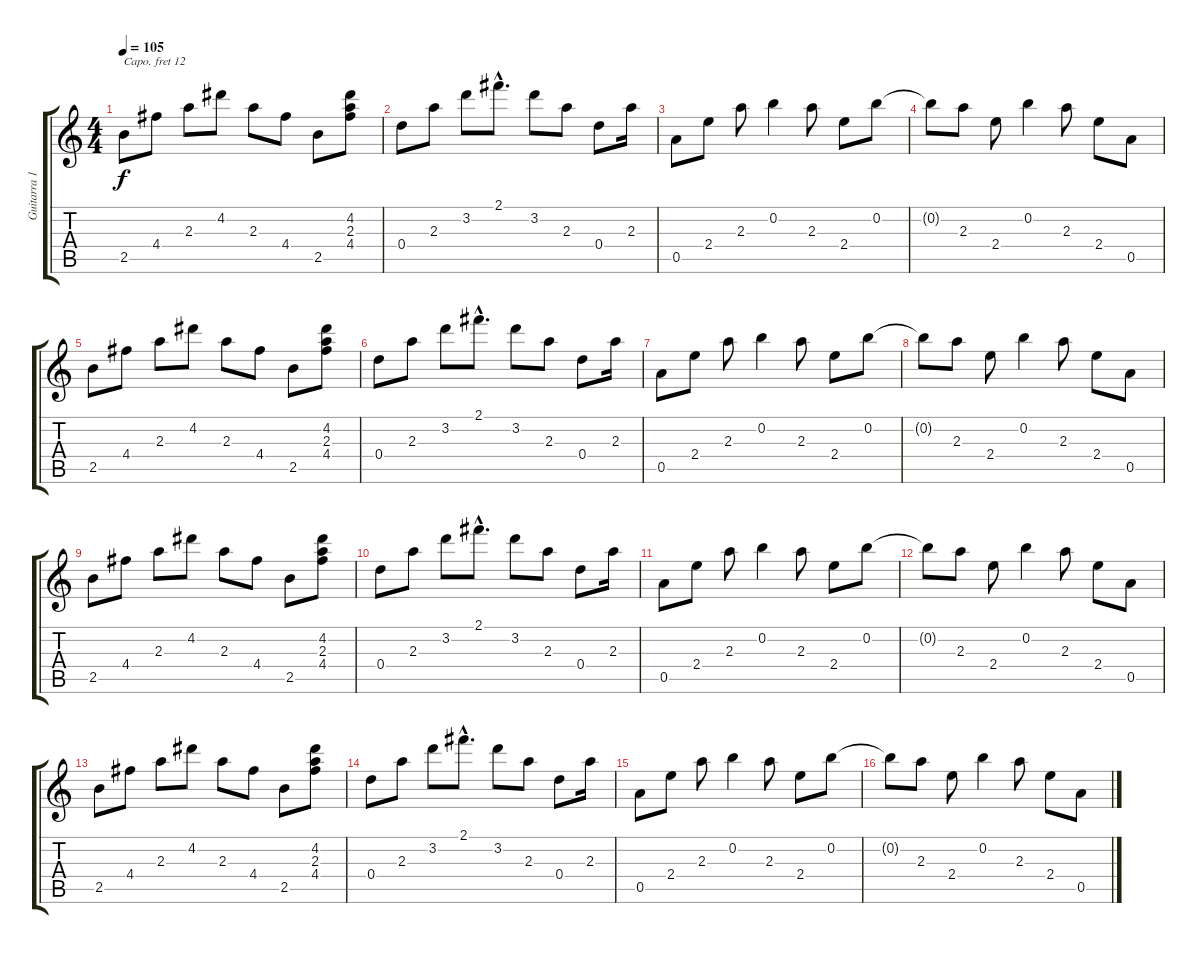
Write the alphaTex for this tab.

\track ("Guitarra 1" "Guitarra 1") {instrument electricguitarclean}
\staff {score tabs}
\capo 12
\tuning (E4 B3 G3 D3 A2 E2) {hide}
\ts (4 4)
\tempo 105
\clef g2
\ks c
2.5.8{dy f} 4.4.8 2.3.8 4.2.8 2.3.8 4.4.8 2.5.8 (4.2 2.3 4.4).8 |
0.4.8 2.3.8 3.2.8 2.1{hac}.8{d} 3.2.8 2.3.8 0.4.8 2.3.16 |
0.5.8 2.4.8 2.3.8 0.2.4 2.3.8 2.4.8 0.2.8 |
0.2{t}.8 2.3.8 2.4.8 0.2.4 2.3.8 2.4.8 0.5.8 |
2.5.8 4.4.8 2.3.8 4.2.8 2.3.8 4.4.8 2.5.8 (4.2 2.3 4.4).8 |
0.4.8 2.3.8 3.2.8 2.1{hac}.8{d} 3.2.8 2.3.8 0.4.8 2.3.16 |
0.5.8 2.4.8 2.3.8 0.2.4 2.3.8 2.4.8 0.2.8 |
0.2{t}.8 2.3.8 2.4.8 0.2.4 2.3.8 2.4.8 0.5.8 |
2.5.8 4.4.8 2.3.8 4.2.8 2.3.8 4.4.8 2.5.8 (4.2 2.3 4.4).8 |
0.4.8 2.3.8 3.2.8 2.1{hac}.8{d} 3.2.8 2.3.8 0.4.8 2.3.16 |
0.5.8 2.4.8 2.3.8 0.2.4 2.3.8 2.4.8 0.2.8 |
0.2{t}.8 2.3.8 2.4.8 0.2.4 2.3.8 2.4.8 0.5.8 |
2.5.8 4.4.8 2.3.8 4.2.8 2.3.8 4.4.8 2.5.8 (4.2 2.3 4.4).8 |
0.4.8 2.3.8 3.2.8 2.1{hac}.8{d} 3.2.8 2.3.8 0.4.8 2.3.16 |
0.5.8 2.4.8 2.3.8 0.2.4 2.3.8 2.4.8 0.2.8 |
0.2{t}.8 2.3.8 2.4.8 0.2.4 2.3.8 2.4.8 0.5.8
